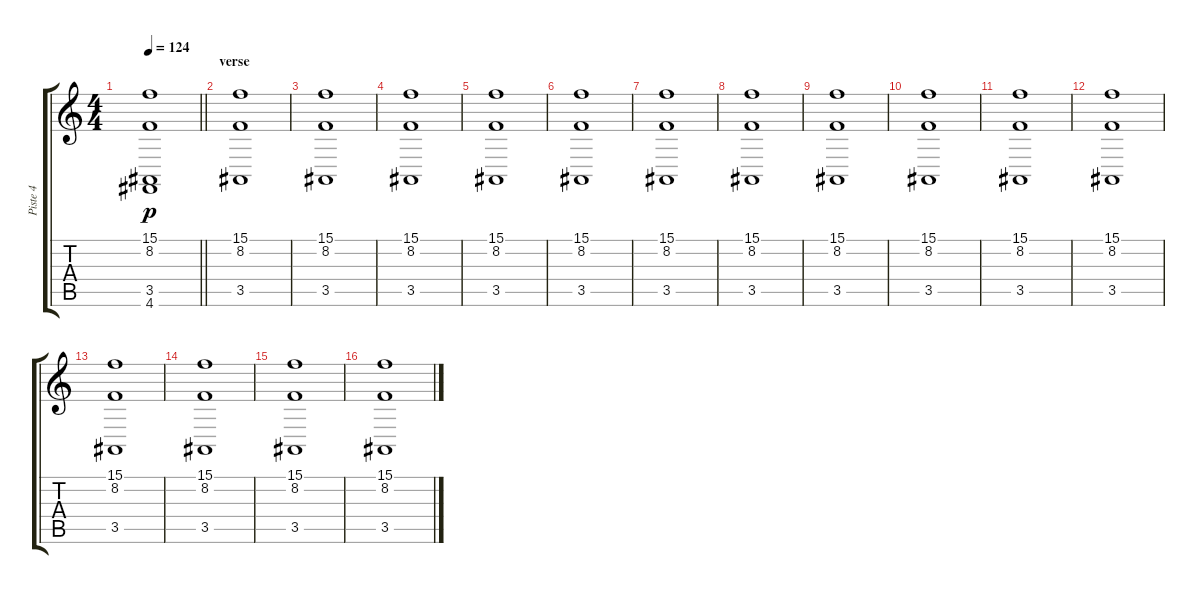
\track ("Piste 4" "Piste 4") {instrument stringensemble1}
\staff {score tabs}
\tuning (D4 A3 F3 C3 G2 D2) {hide}
\ts (4 4)
\tempo 124
\clef g2
\barLineRight lightlight
\ks c
(15.1 8.2 3.5 4.6).1{dy p} |
\section ("" "verse")
(15.1 8.2 3.5).1 |
(15.1 8.2 3.5).1 |
(15.1 8.2 3.5).1 |
(15.1 8.2 3.5).1 |
(15.1 8.2 3.5).1 |
(15.1 8.2 3.5).1 |
(15.1 8.2 3.5).1 |
(15.1 8.2 3.5).1 |
(15.1 8.2 3.5).1 |
(15.1 8.2 3.5).1 |
(15.1 8.2 3.5).1 |
(15.1 8.2 3.5).1 |
(15.1 8.2 3.5).1 |
(15.1 8.2 3.5).1 |
(15.1 8.2 3.5).1
